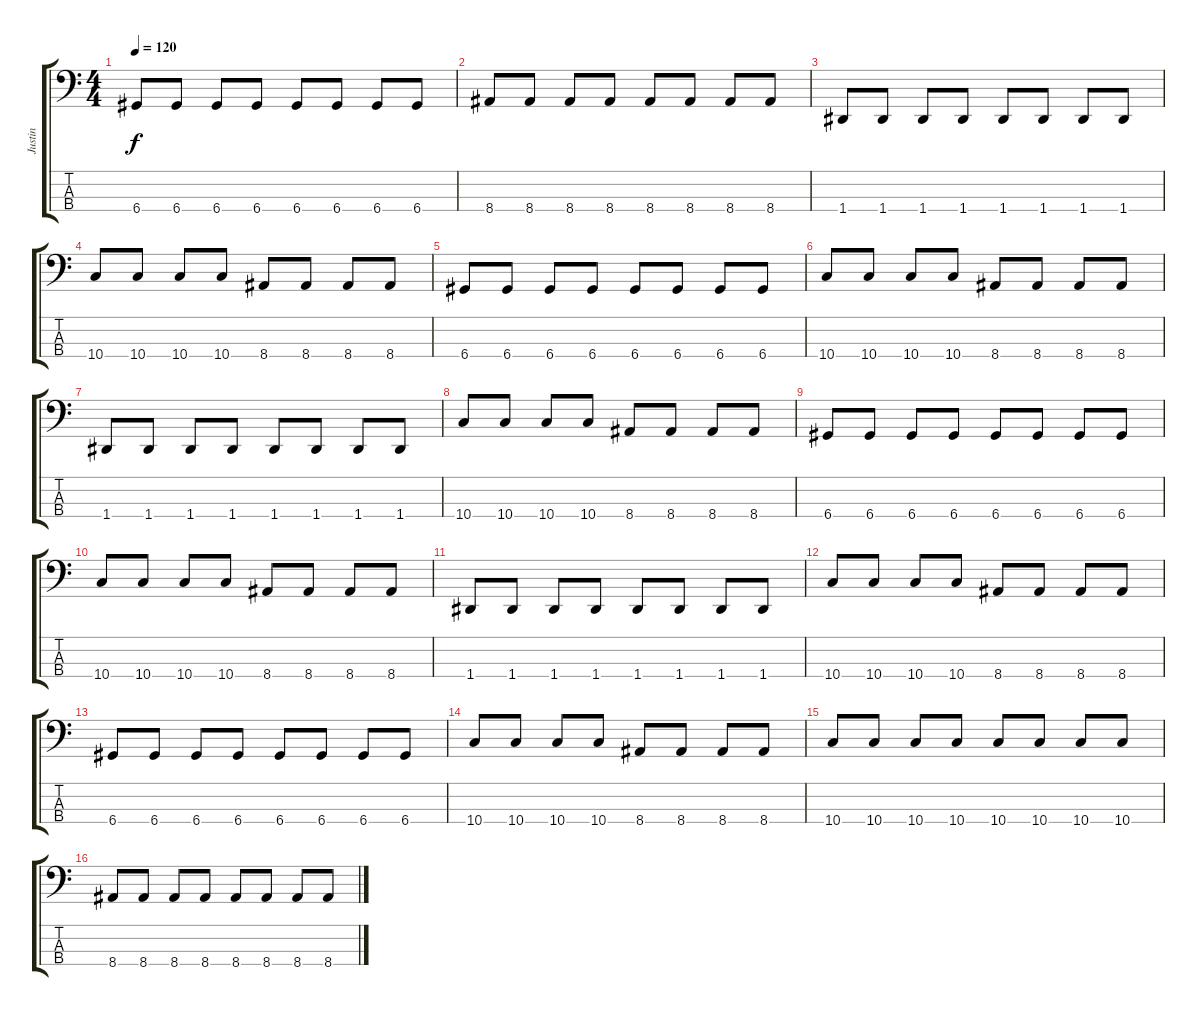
\track ("Justin" "Justin") {instrument electricbasspick}
\staff {score tabs}
\tuning (G2 D2 A1 D1) {hide}
\ts (4 4)
\tempo 120
\clef f4
\ks c
6.4.8{dy f} 6.4.8 6.4.8 6.4.8 6.4.8 6.4.8 6.4.8 6.4.8 |
8.4.8 8.4.8 8.4.8 8.4.8 8.4.8 8.4.8 8.4.8 8.4.8 |
1.4.8 1.4.8 1.4.8 1.4.8 1.4.8 1.4.8 1.4.8 1.4.8 |
10.4.8 10.4.8 10.4.8 10.4.8 8.4.8 8.4.8 8.4.8 8.4.8 |
6.4.8 6.4.8 6.4.8 6.4.8 6.4.8 6.4.8 6.4.8 6.4.8 |
10.4.8 10.4.8 10.4.8 10.4.8 8.4.8 8.4.8 8.4.8 8.4.8 |
1.4.8 1.4.8 1.4.8 1.4.8 1.4.8 1.4.8 1.4.8 1.4.8 |
10.4.8 10.4.8 10.4.8 10.4.8 8.4.8 8.4.8 8.4.8 8.4.8 |
6.4.8 6.4.8 6.4.8 6.4.8 6.4.8 6.4.8 6.4.8 6.4.8 |
10.4.8 10.4.8 10.4.8 10.4.8 8.4.8 8.4.8 8.4.8 8.4.8 |
1.4.8 1.4.8 1.4.8 1.4.8 1.4.8 1.4.8 1.4.8 1.4.8 |
10.4.8 10.4.8 10.4.8 10.4.8 8.4.8 8.4.8 8.4.8 8.4.8 |
6.4.8 6.4.8 6.4.8 6.4.8 6.4.8 6.4.8 6.4.8 6.4.8 |
10.4.8 10.4.8 10.4.8 10.4.8 8.4.8 8.4.8 8.4.8 8.4.8 |
10.4.8 10.4.8 10.4.8 10.4.8 10.4.8 10.4.8 10.4.8 10.4.8 |
8.4.8 8.4.8 8.4.8 8.4.8 8.4.8 8.4.8 8.4.8 8.4.8
